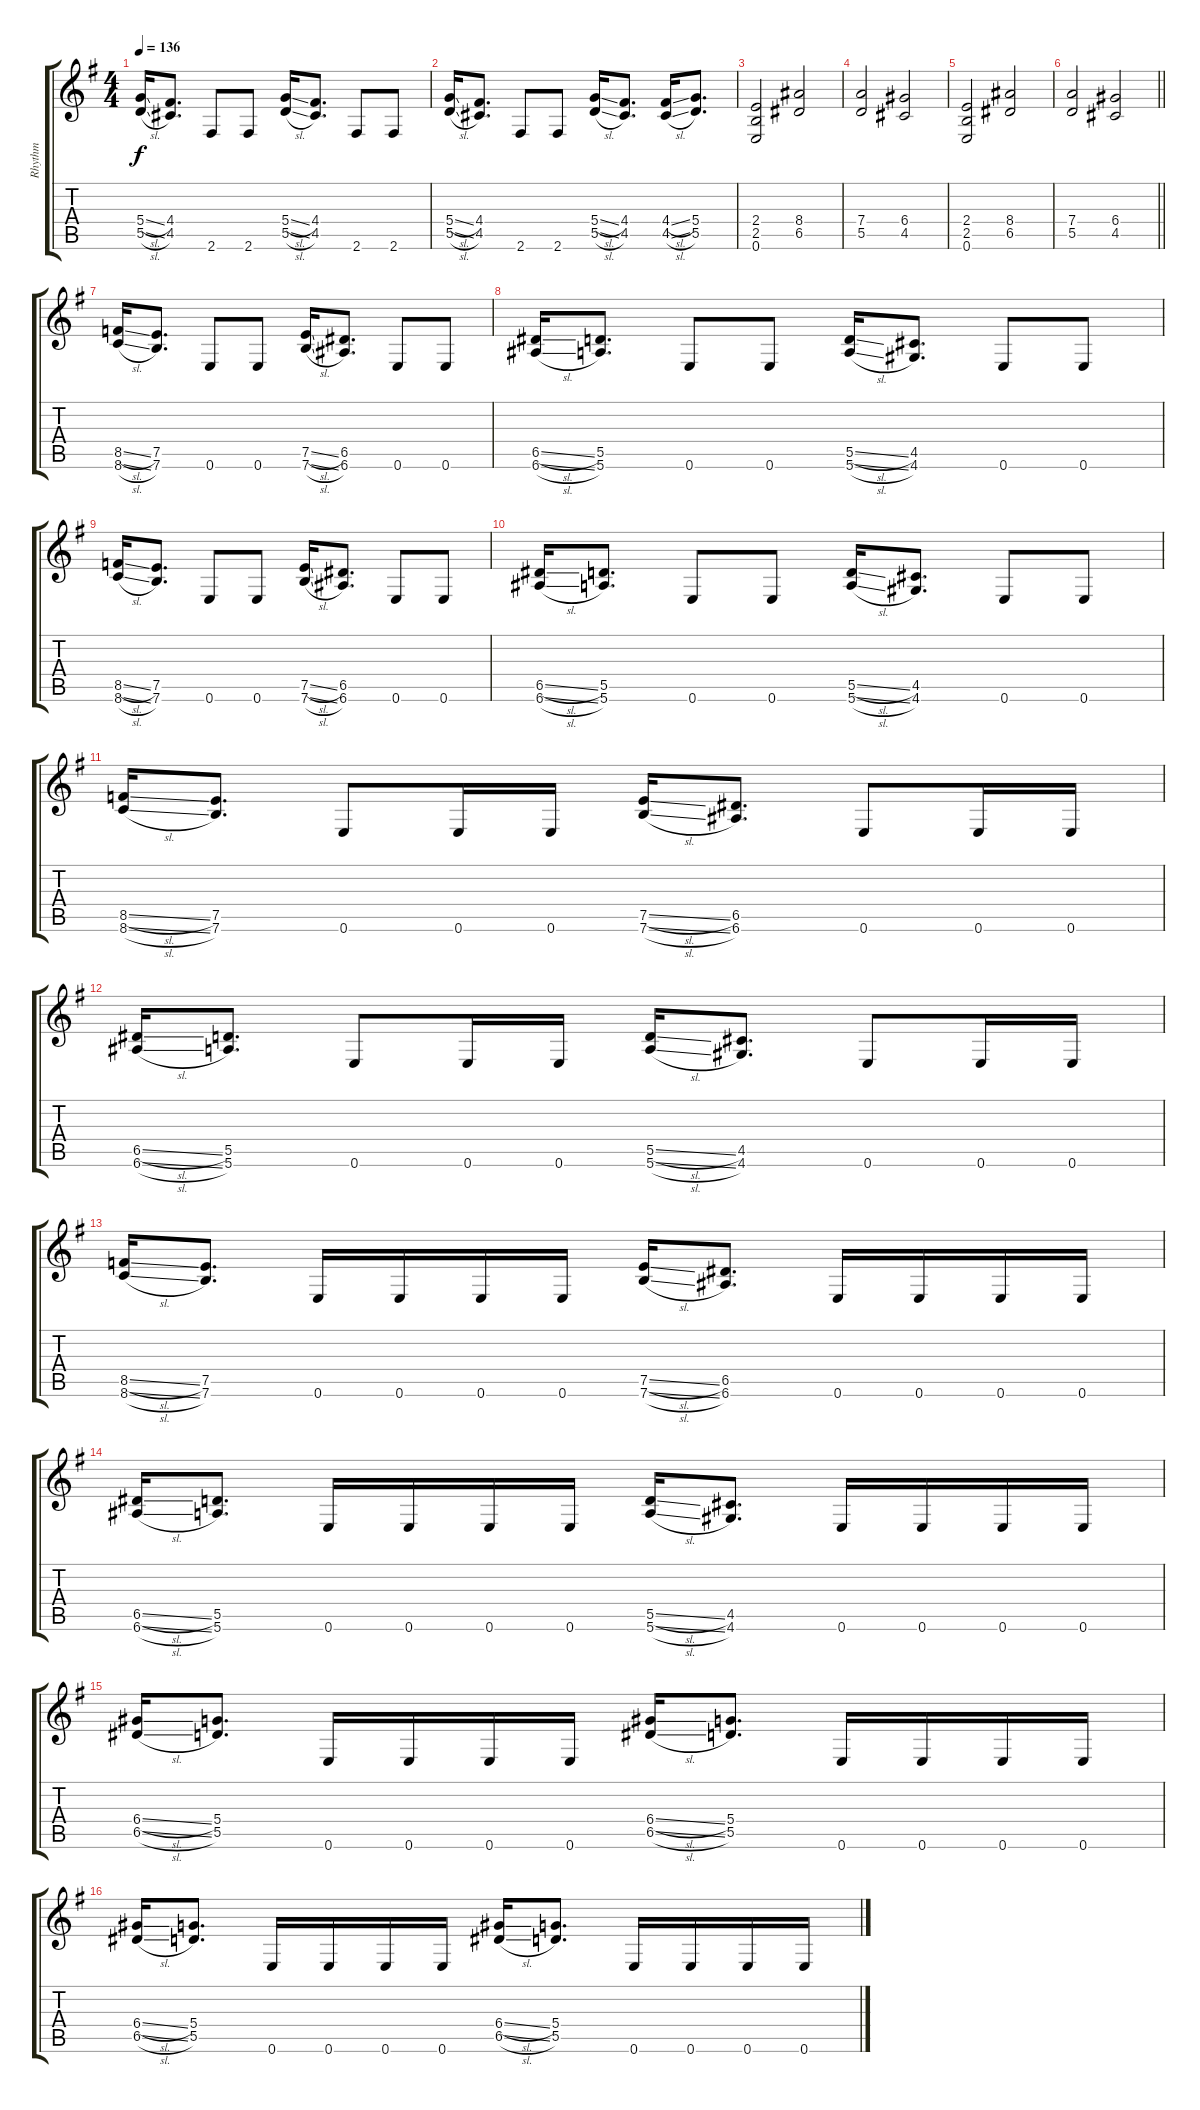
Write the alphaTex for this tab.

\track ("Rhythm" "Rhythm") {instrument distortionguitar}
\staff {score tabs}
\tuning (E4 B3 G3 D3 A2 E2) {hide}
\ts (4 4)
\tempo 136
\clef g2
\ks eminor
(5.4{sl} 5.5{sl}).16{dy f} (4.4 4.5).8{d} 2.6.8 2.6.8 (5.4{sl} 5.5{sl}).16 (4.4 4.5).8{d} 2.6.8 2.6.8 |
(5.4{sl} 5.5{sl}).16 (4.4 4.5).8{d} 2.6.8 2.6.8 (5.4{sl} 5.5{sl}).16 (4.4 4.5).8{d} (4.4{sl} 4.5{sl}).16 (5.4 5.5).8{d} |
(2.4 2.5 0.6).2 (8.4 6.5).2 |
(7.4 5.5).2 (6.4 4.5).2 |
(2.4 2.5 0.6).2 (8.4 6.5).2 |
\barLineRight lightlight
(7.4 5.5).2 (6.4 4.5).2 |
(8.5{sl} 8.6{sl}).16 (7.5 7.6).8{d} 0.6.8 0.6.8 (7.5{sl} 7.6{sl}).16 (6.5 6.6).8{d} 0.6.8 0.6.8 |
(6.5{sl} 6.6{sl}).16 (5.5 5.6).8{d} 0.6.8 0.6.8 (5.5{sl} 5.6{sl}).16 (4.5 4.6).8{d} 0.6.8 0.6.8 |
(8.5{sl} 8.6{sl}).16 (7.5 7.6).8{d} 0.6.8 0.6.8 (7.5{sl} 7.6{sl}).16 (6.5 6.6).8{d} 0.6.8 0.6.8 |
(6.5{sl} 6.6{sl}).16 (5.5 5.6).8{d} 0.6.8 0.6.8 (5.5{sl} 5.6{sl}).16 (4.5 4.6).8{d} 0.6.8 0.6.8 |
(8.5{sl} 8.6{sl}).16 (7.5 7.6).8{d} 0.6.8 0.6.16 0.6.16 (7.5{sl} 7.6{sl}).16 (6.5 6.6).8{d} 0.6.8 0.6.16 0.6.16 |
(6.5{sl} 6.6{sl}).16 (5.5 5.6).8{d} 0.6.8 0.6.16 0.6.16 (5.5{sl} 5.6{sl}).16 (4.5 4.6).8{d} 0.6.8 0.6.16 0.6.16 |
(8.5{sl} 8.6{sl}).16 (7.5 7.6).8{d} 0.6.16 0.6.16 0.6.16 0.6.16 (7.5{sl} 7.6{sl}).16 (6.5 6.6).8{d} 0.6.16 0.6.16 0.6.16 0.6.16 |
(6.5{sl} 6.6{sl}).16 (5.5 5.6).8{d} 0.6.16 0.6.16 0.6.16 0.6.16 (5.5{sl} 5.6{sl}).16 (4.5 4.6).8{d} 0.6.16 0.6.16 0.6.16 0.6.16 |
(6.4{sl} 6.5{sl}).16 (5.4 5.5).8{d} 0.6.16 0.6.16 0.6.16 0.6.16 (6.4{sl} 6.5{sl}).16 (5.4 5.5).8{d} 0.6.16 0.6.16 0.6.16 0.6.16 |
(6.4{sl} 6.5{sl}).16 (5.4 5.5).8{d} 0.6.16 0.6.16 0.6.16 0.6.16 (6.4{sl} 6.5{sl}).16 (5.4 5.5).8{d} 0.6.16 0.6.16 0.6.16 0.6.16
